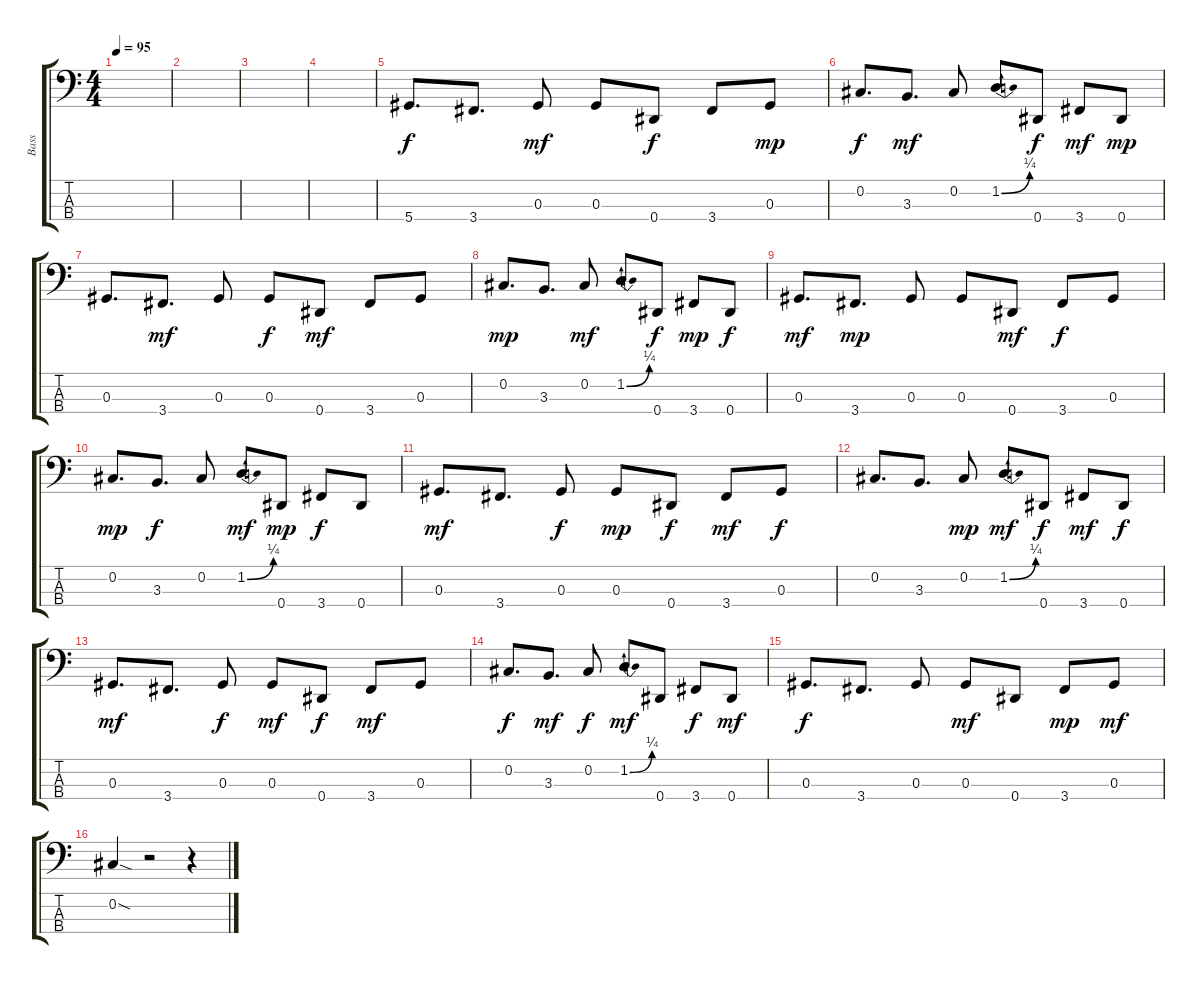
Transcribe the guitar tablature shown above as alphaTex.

\track ("Bass" "Bass") {instrument electricbassfinger}
\staff {score tabs}
\tuning (Gb2 Db2 Ab1 Eb1) {hide}
\ts (4 4)
\tempo 95
\clef f4
\ks c
|
|
|
|
5.4.8{d} 3.4.8{d} 0.3.8{dy mf} 0.3.8 0.4.8{dy f} 3.4.8 0.3.8{dy mp} |
0.2.8{d dy f} 3.3.8{d dy mf} 0.2.8 1.2{be (bend 0 0 60 1)}.8 0.4.8{dy f} 3.4.8{dy mf} 0.4.8{dy mp} |
0.3.8{d} 3.4.8{d dy mf} 0.3.8 0.3.8{dy f} 0.4.8{dy mf} 3.4.8 0.3.8 |
0.2.8{d dy mp} 3.3.8{d} 0.2.8{dy mf} 1.2{be (bend 0 0 60 1)}.8 0.4.8{dy f} 3.4.8{dy mp} 0.4.8{dy f} |
0.3.8{d dy mf} 3.4.8{d dy mp} 0.3.8 0.3.8 0.4.8{dy mf} 3.4.8{dy f} 0.3.8 |
0.2.8{d dy mp} 3.3.8{d dy f} 0.2.8 1.2{be (bend 0 0 60 1)}.8{dy mf} 0.4.8{dy mp} 3.4.8{dy f} 0.4.8 |
0.3.8{d dy mf} 3.4.8{d} 0.3.8{dy f} 0.3.8{dy mp} 0.4.8{dy f} 3.4.8{dy mf} 0.3.8{dy f} |
0.2.8{d} 3.3.8{d} 0.2.8{dy mp} 1.2{be (bend 0 0 60 1)}.8{dy mf} 0.4.8{dy f} 3.4.8{dy mf} 0.4.8{dy f} |
0.3.8{d dy mf} 3.4.8{d} 0.3.8{dy f} 0.3.8{dy mf} 0.4.8{dy f} 3.4.8{dy mf} 0.3.8 |
0.2.8{d dy f} 3.3.8{d dy mf} 0.2.8{dy f} 1.2{be (bend 0 0 60 1)}.8{dy mf} 0.4.8 3.4.8{dy f} 0.4.8{dy mf} |
0.3.8{d dy f} 3.4.8{d} 0.3.8 0.3.8{dy mf} 0.4.8 3.4.8{dy mp} 0.3.8{dy mf} |
0.2{sod}.4 r.2 r.4
